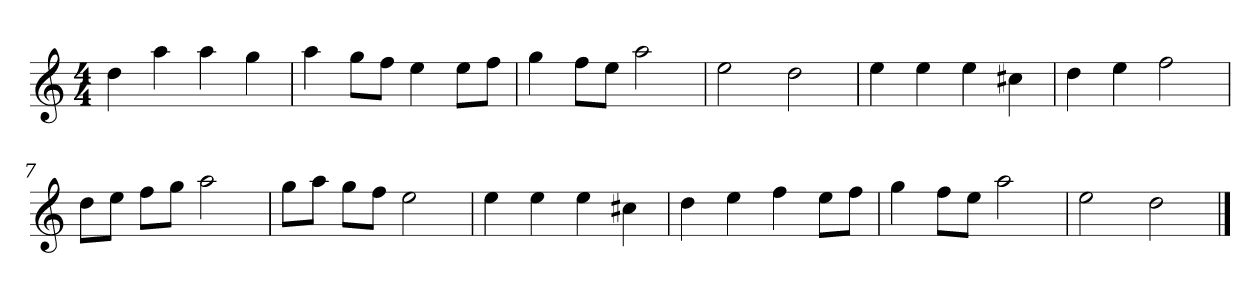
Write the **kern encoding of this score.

**kern
*part1
*staff1
*k[]
*M4/4
*MM120
=1
4dd
4aa
4aa
4gg
=2
4aa
8ggL
8ffJ
4ee
8eeL
8ffJ
=3
4gg
8ffL
8eeJ
2aa
=4
2ee
2dd
=5
4ee
4ee
4ee
4cc#X
=6
4dd
4ee
2ff
=7
8ddL
8eeJ
8ffL
8ggJ
2aa
=8
8ggL
8aaJ
8ggL
8ffJ
2ee
=9
4ee
4ee
4ee
4cc#X
=10
4dd
4ee
4ff
8eeL
8ffJ
=11
4gg
8ffL
8eeJ
2aa
=12
2ee
2dd
==
*-
